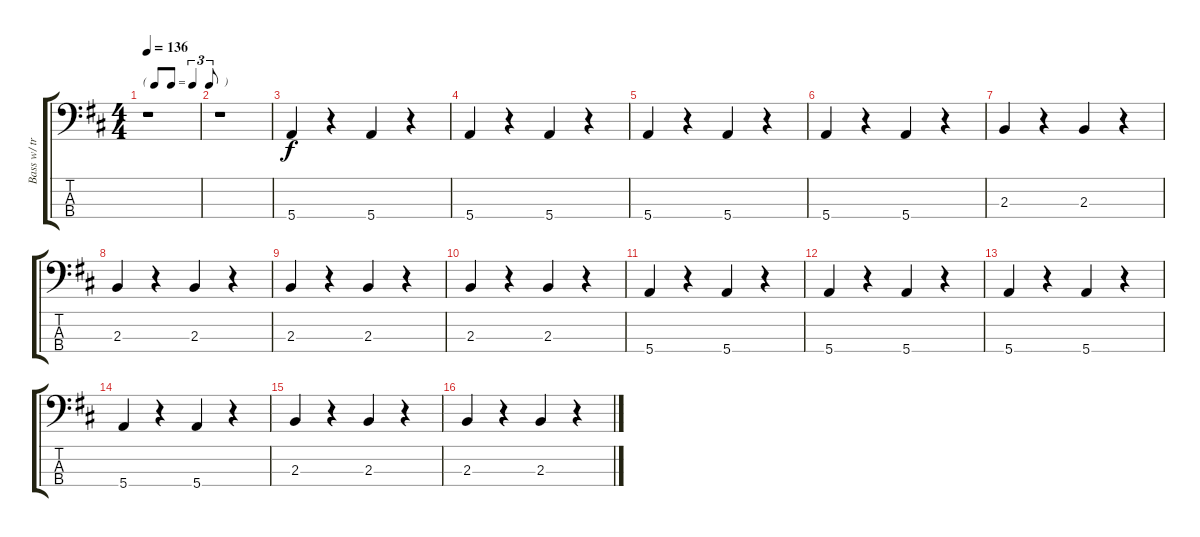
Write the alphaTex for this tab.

\track ("Bass w/ treble rolled off" "Bass w/ tr") {instrument fretlessbass}
\staff {score tabs}
\tuning (G2 D2 A1 E1) {hide}
\ts (4 4)
\tf triplet8th
\tempo 136
\clef f4
\ks d
r.1{dy f} |
r.1 |
5.4.4 r.4 5.4.4 r.4 |
5.4.4 r.4 5.4.4 r.4 |
5.4.4 r.4 5.4.4 r.4 |
5.4.4 r.4 5.4.4 r.4 |
2.3.4 r.4 2.3.4 r.4 |
2.3.4 r.4 2.3.4 r.4 |
2.3.4 r.4 2.3.4 r.4 |
2.3.4 r.4 2.3.4 r.4 |
5.4.4 r.4 5.4.4 r.4 |
5.4.4 r.4 5.4.4 r.4 |
5.4.4 r.4 5.4.4 r.4 |
5.4.4 r.4 5.4.4 r.4 |
2.3.4 r.4 2.3.4 r.4 |
2.3.4 r.4 2.3.4 r.4
